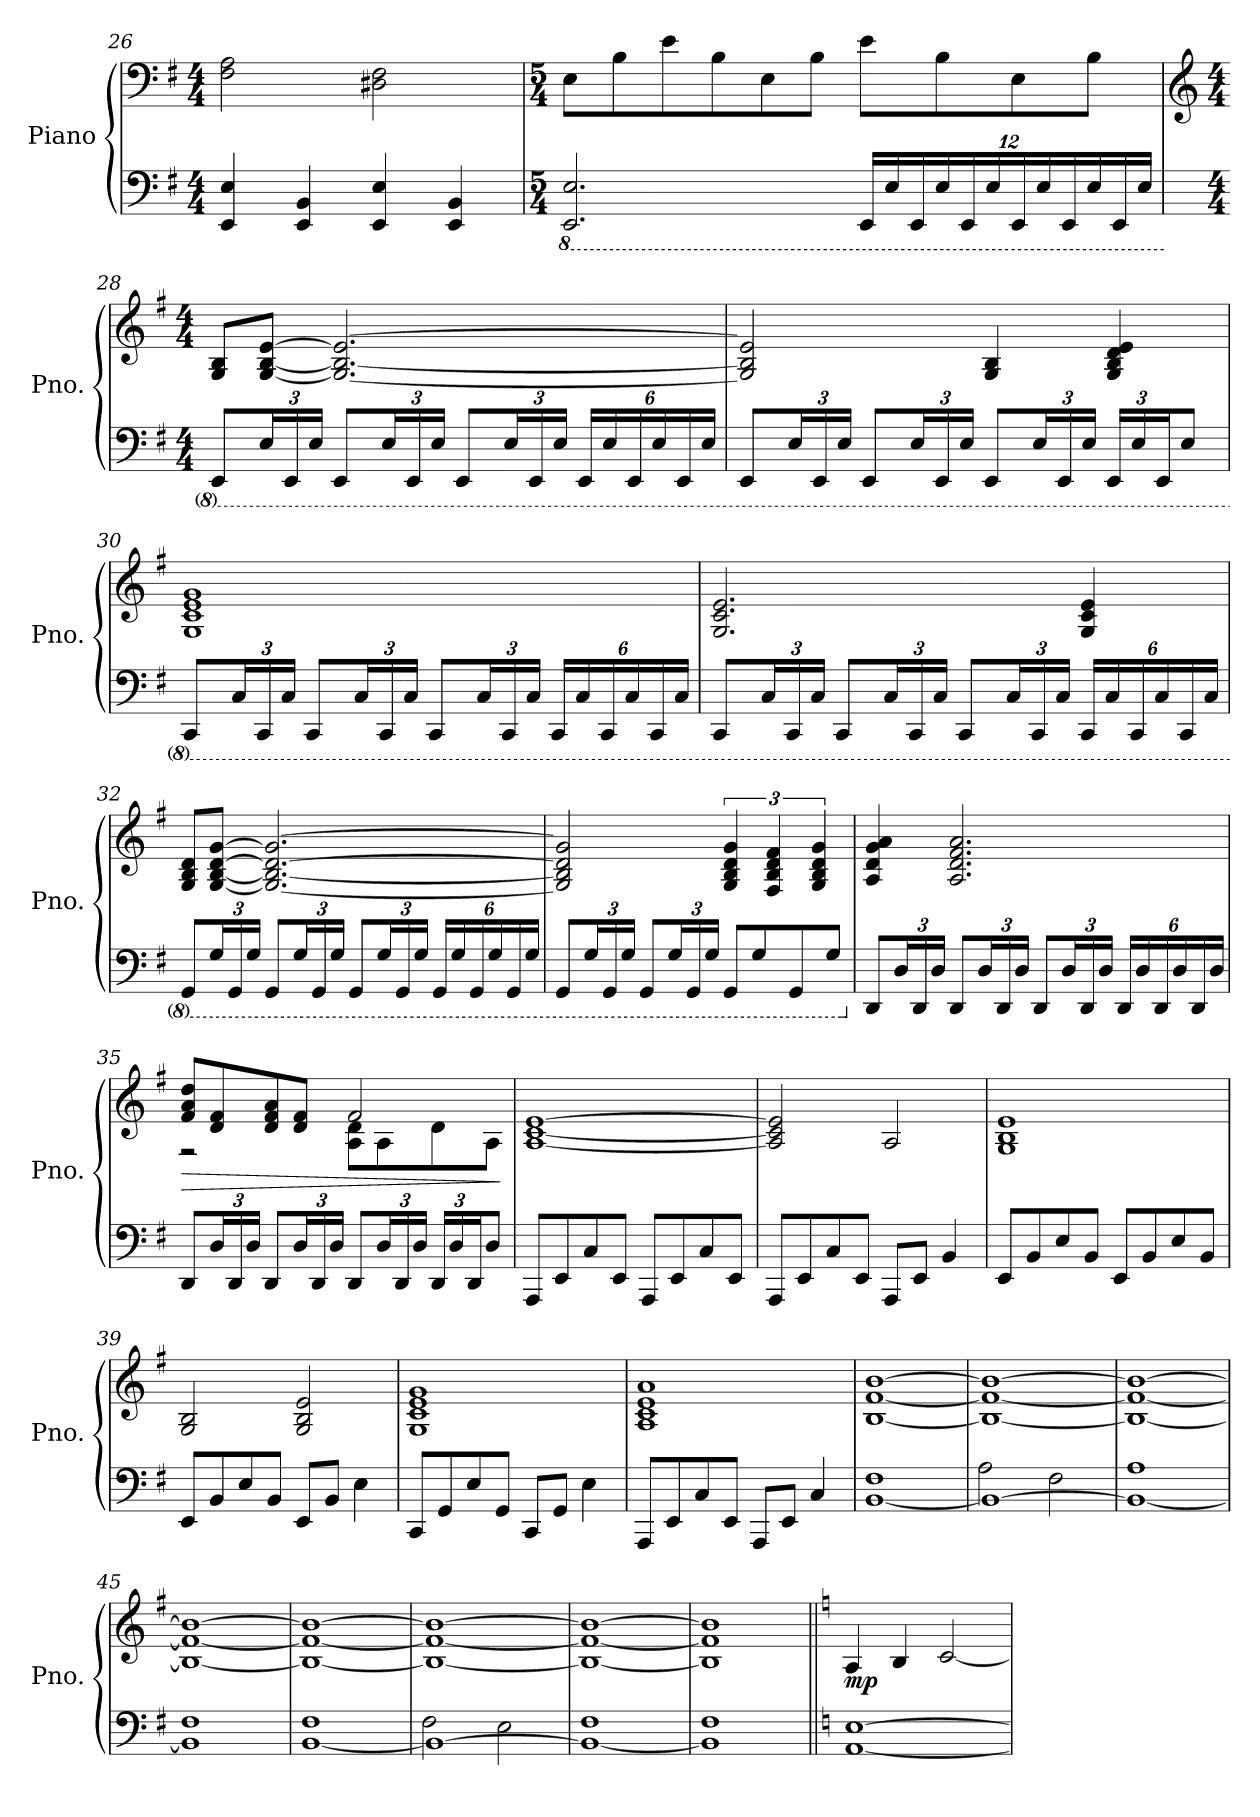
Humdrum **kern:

**kern	**kern	**dynam
*part1	*part1	*part1
*staff2	*staff1	*staff1/2
*I"Piano	*	*
*I'Pno.	*	*
!!LO:PB:g=z
*clefF4	*clefF4	*
*k[f#]	*k[f#]	*
*M4/4	*M4/4	*
=26	=26	=26
4EE/ 4E/	2F#\ 2A\	.
4EE/ 4BB/	.	.
4EE/ 4E/	2D#X\ 2F#\	.
4EE/ 4BB/	.	.
=27	=27	=27
*M5/4	*M5/4	*
*8ba	*	*
2.EEE/ 2.EE/	8E\L	.
.	8B\	.
.	8e\	.
.	8B\	.
.	8E\	.
.	8B\J	.
*Xbrackettup	*	*
24EEE/LL	8e\L	.
24EE/	.	.
24EEE/	.	.
24EE/	8B\	.
24EEE/	.	.
24EE/	.	.
24EEE/	8E\	.
24EE/	.	.
24EEE/	.	.
24EE/	8B\J	.
24EEE/	.	.
24EE/JJ	.	.
=28	=28	=28
*	*clefG2	*
*M4/4	*M4/4	*
8EEE/L	8G/ 8B/L	.
24EE/L	[8G/ [8B/ [8e/J	.
24EEE/	.	.
24EE/JJ	.	.
8EEE/L	2.G/_ 2.B/_ 2.e/_	.
24EE/L	.	.
24EEE/	.	.
24EE/JJ	.	.
8EEE/L	.	.
24EE/L	.	.
24EEE/	.	.
24EE/JJ	.	.
24EEE/LL	.	.
24EE/	.	.
24EEE/	.	.
24EE/	.	.
24EEE/	.	.
24EE/JJ	.	.
!!LO:LB:g=z
=29	=29	=29
8EEE/L	2G/] 2B/] 2e/]	.
24EE/L	.	.
24EEE/	.	.
24EE/JJ	.	.
8EEE/L	.	.
24EE/L	.	.
24EEE/	.	.
24EE/JJ	.	.
8EEE/L	4G/ 4B/	.
24EE/L	.	.
24EEE/	.	.
24EE/JJ	.	.
24EEE/LL	4G/ 4B/ 4d/ 4e/	.
24EE/	.	.
24EEE/J	.	.
8EE/J	.	.
=30	=30	=30
8CCC/L	1G 1c 1e 1g	.
24CC/L	.	.
24CCC/	.	.
24CC/JJ	.	.
8CCC/L	.	.
24CC/L	.	.
24CCC/	.	.
24CC/JJ	.	.
8CCC/L	.	.
24CC/L	.	.
24CCC/	.	.
24CC/JJ	.	.
24CCC/LL	.	.
24CC/	.	.
24CCC/	.	.
24CC/	.	.
24CCC/	.	.
24CC/JJ	.	.
!!LO:LB:g=z
=31	=31	=31
8CCC/L	2.G/ 2.c/ 2.e/	.
24CC/L	.	.
24CCC/	.	.
24CC/JJ	.	.
8CCC/L	.	.
24CC/L	.	.
24CCC/	.	.
24CC/JJ	.	.
8CCC/L	.	.
24CC/L	.	.
24CCC/	.	.
24CC/JJ	.	.
24CCC/LL	4G/ 4c/ 4e/	.
24CC/	.	.
24CCC/	.	.
24CC/	.	.
24CCC/	.	.
24CC/JJ	.	.
=32	=32	=32
8GGG/L	8G/ 8B/ 8d/L	.
24GG/L	[8G/ [8B/ [8d/ [8g/J	.
24GGG/	.	.
24GG/JJ	.	.
8GGG/L	2.G/_ 2.B/_ 2.d/_ 2.g/_	.
24GG/L	.	.
24GGG/	.	.
24GG/JJ	.	.
8GGG/L	.	.
24GG/L	.	.
24GGG/	.	.
24GG/JJ	.	.
24GGG/LL	.	.
24GG/	.	.
24GGG/	.	.
24GG/	.	.
24GGG/	.	.
24GG/JJ	.	.
!!LO:LB:g=z
=33	=33	=33
8GGG/L	2G/] 2B/] 2d/] 2g/]	.
24GG/L	.	.
24GGG/	.	.
24GG/JJ	.	.
8GGG/L	.	.
24GG/L	.	.
24GGG/	.	.
24GG/JJ	.	.
8GGG/L	6G/ 6B/ 6d/ 6g/	.
8GG/	.	.
.	6F#/ 6B/ 6d/ 6f#/	.
8GGG/	.	.
.	6G/ 6B/ 6d/ 6g/	.
8GG/J	.	.
=34	=34	=34
*X8ba	*	*
8DD/L	4A/ 4d/ 4g/ 4a/	.
24D/L	.	.
24DD/	.	.
24D/JJ	.	.
8DD/L	2.A/ 2.d/ 2.f#/ 2.a/	.
24D/L	.	.
24DD/	.	.
24D/JJ	.	.
8DD/L	.	.
24D/L	.	.
24DD/	.	.
24D/JJ	.	.
24DD/LL	.	.
24D/	.	.
24DD/	.	.
24D/	.	.
24DD/	.	.
24D/JJ	.	.
=35	=35	=35
!	!	!LO:HP:b
*	*^	*
8DD/L	8f#/ 8a/ 8dd/L	2r	>
24D/L	8d/ 8f#/	.	.
24DD/	.	.	.
24D/JJ	.	.	.
8DD/L	8d/ 8f#/ 8a/	.	.
24D/L	8d/ 8f#/J	.	.
24DD/	.	.	.
24D/JJ	.	.	.
8DD/L	8A\ 8d\L	2f#/	.
24D/L	8A\	.	.
24DD/	.	.	.
24D/JJ	.	.	.
24DD/LL	8d\	.	.
24D/	.	.	.
24DD/J	.	.	.
8D/J	8A\J	.	.
*	*v	*v	*
.	.	]
!!LO:LB:g=z
=36	=36	=36
8AAA/L	[1A [1c [1e	.
8EE/	.	.
8C/	.	.
8EE/J	.	.
8AAA/L	.	.
8EE/	.	.
8C/	.	.
8EE/J	.	.
=37	=37	=37
8AAA/L	2A/] 2c/] 2e/]	.
8EE/	.	.
8C/	.	.
8EE/J	.	.
8AAA/L	2A/	.
8EE/J	.	.
4BB/	.	.
=38	=38	=38
8EE/L	1G 1B 1e	.
8BB/	.	.
8E/	.	.
8BB/J	.	.
8EE/L	.	.
8BB/	.	.
8E/	.	.
8BB/J	.	.
=39	=39	=39
8EE/L	2G/ 2B/	.
8BB/	.	.
8E/	.	.
8BB/J	.	.
8EE/L	2G/ 2B/ 2e/	.
8BB/J	.	.
4E\	.	.
=40	=40	=40
8CC/L	1G 1c 1e 1g	.
8GG/	.	.
8E/	.	.
8GG/J	.	.
8CC/L	.	.
8GG/J	.	.
4E\	.	.
!!LO:LB:g=z
=41	=41	=41
8AAA/L	1A 1c 1e 1a	.
8EE/	.	.
8C/	.	.
8EE/J	.	.
8AAA/L	.	.
8EE/J	.	.
4C/	.	.
=42	=42	=42
[1BB 1F#	[1B [1f# [1b	.
=43	=43	=43
*^	*	*
1BB_	2A\	1B_ 1f#_ 1b_	.
.	2F#\	.	.
*v	*v	*	*
=44	=44	=44
1BB_ 1A	1B_ 1f#_ 1b_	.
=45	=45	=45
1BB] 1F#	1B_ 1f#_ 1b_	.
=46	=46	=46
[1BB 1F#	1B_ 1f#_ 1b_	.
=47	=47	=47
*^	*	*
1BB_	2F#\	1B_ 1f#_ 1b_	.
.	2E\	.	.
*v	*v	*	*
=48	=48	=48
1BB_ 1F#	1B_ 1f#_ 1b_	.
=49	=49	=49
1BB] 1F#	1B] 1f#] 1b]	.
=50||	=50||	=50||
*k[]	*k[]	*
!	!	!LO:DY:b
[1AA [1E	4A/	mp
.	4B/	.
.	[2c/	.
=	=	=
*-	*-	*-
